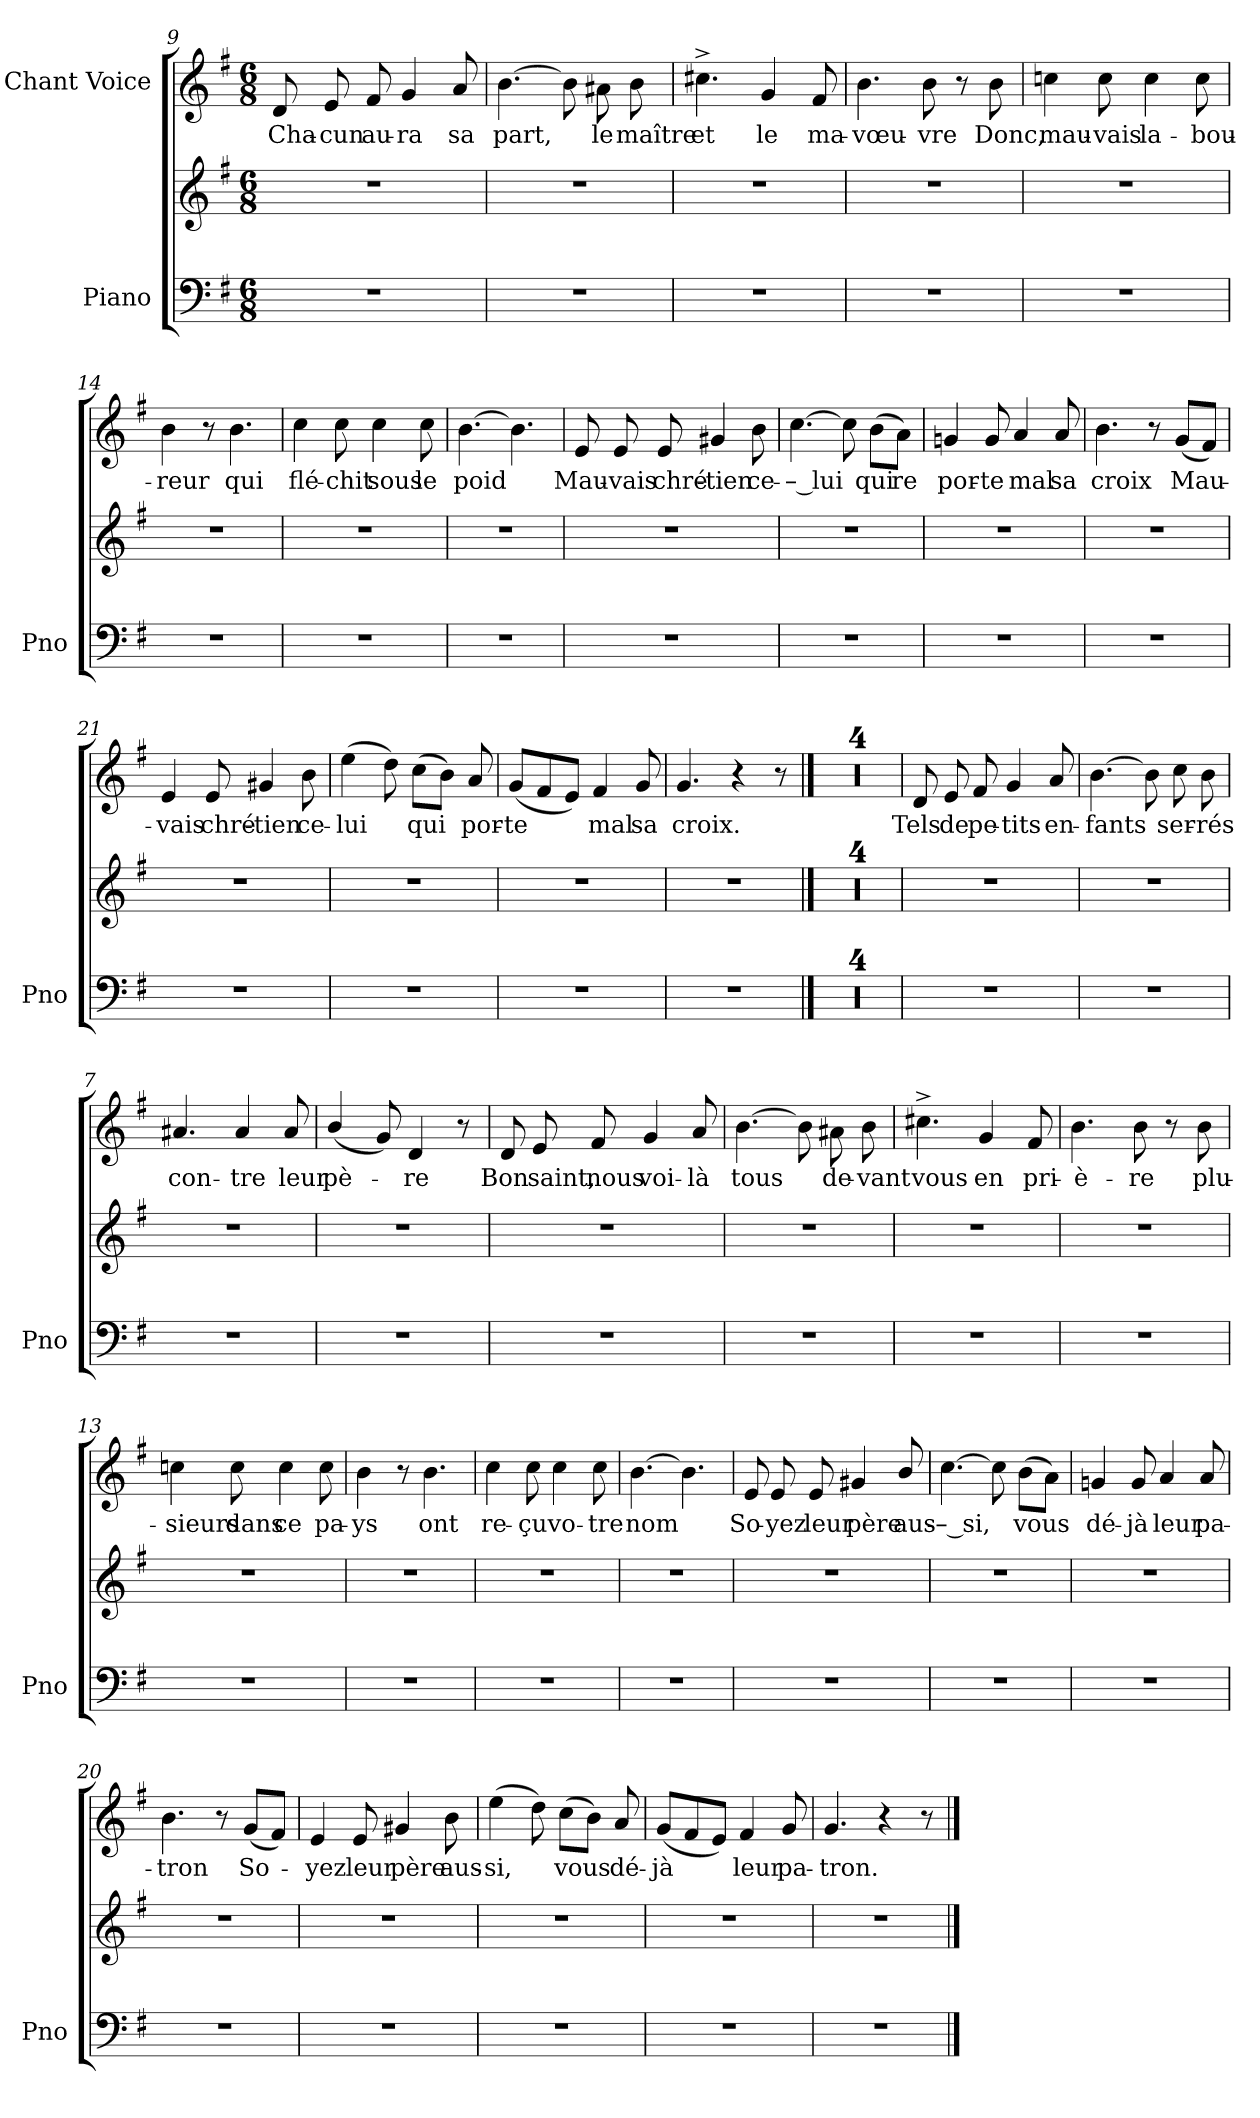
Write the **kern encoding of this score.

**kern	**kern	**kern	**text
*part2	*part2	*part1	*part1
*staff3	*staff2	*staff1	*staff1
*I"Piano	*	*I"Chant Voice	*
*I'Pno	*	*	*
*clefF4	*clefG2	*clefG2	*
*k[f#]	*k[f#]	*k[f#]	*
*M6/8	*M6/8	*M6/8	*
=9	=9	=9	=9
2.r	2.r	8d/	Cha-
.	.	8e/	-cun
.	.	8f#/	au-
.	.	4g/	-ra
.	.	8a/	sa
=10	=10	=10	=10
2.r	2.r	[4.b\	part,
.	.	8b\]	.
.	.	8a#X\	le
.	.	8b\	maître
=11	=11	=11	=11
2.r	2.r	4.cc#X^\	et
.	.	4g/	le
.	.	8f#/	ma-
=12	=12	=12	=12
2.r	2.r	4.b\	-vœu-
.	.	8b\	-vre
.	.	8r	.
.	.	8b\	Donc,
=13	=13	=13	=13
2.r	2.r	4ccn\	mau-
.	.	8cc\	-vais
.	.	4cc\	la-
.	.	8cc\	-bou-
=14	=14	=14	=14
2.r	2.r	4b\	-reur
.	.	8r	.
.	.	4.b\	qui
=15	=15	=15	=15
2.r	2.r	4cc\	flé-
.	.	8cc\	-chit
.	.	4cc\	sous
.	.	8cc\	le
=16	=16	=16	=16
2.r	2.r	[4.b\	poid
.	.	4.b\]	.
=17	=17	=17	=17
2.r	2.r	8e/	Mau-
.	.	8e/	-vais
.	.	8e/	chré-
.	.	4g#X/	-tien
.	.	8b\	ce-
=18	=18	=18	=18
2.r	2.r	[4.cc\	-– lui
.	.	8cc\]	.
.	.	(8b\L	qui
.	.	8a\J)	re
=19	=19	=19	=19
2.r	2.r	4gn/	por-
.	.	8g/	-te
.	.	4a/	mal
.	.	8a/	sa
=20	=20	=20	=20
2.r	2.r	4.b\	croix
.	.	8r	.
.	.	(8g/L	Mau-
.	.	8f#/J)	.
=21	=21	=21	=21
2.r	2.r	4e/	-vais
.	.	8e/	chré-
.	.	4g#X/	-tien
.	.	8b\	ce-
=22	=22	=22	=22
2.r	2.r	(4ee\	-lui
.	.	8dd\)	.
.	.	(8cc\L	qui
.	.	8b\J)	.
.	.	8a/	por-
=23	=23	=23	=23
2.r	2.r	(8g/L	-te
.	.	8f#/	.
.	.	8e/J)	.
.	.	4f#/	mal
.	.	8g/	sa
=24	=24	=24	=24
2.r	2.r	4.g/	croix.
.	.	4r	.
.	.	8r	.
==1	==1	==1	==1
2.r	2.r	2.r	.
=2	=2	=2	=2
2.r	2.r	2.r	.
=3	=3	=3	=3
2.r	2.r	2.r	.
=4	=4	=4	=4
2.r	2.r	2.r	.
=5	=5	=5	=5
2.r	2.r	8d/	Tels
.	.	8e/	de
.	.	8f#/	pe-
.	.	4g/	-tits
.	.	8a/	en-
=6	=6	=6	=6
2.r	2.r	[4.b\	-fants
.	.	8b\]	.
.	.	8cc\	ser-
.	.	8b\	-rés
=7	=7	=7	=7
2.r	2.r	4.a#X/	con-
.	.	4a#/	-tre
.	.	8a#/	leur
=8	=8	=8	=8
2.r	2.r	(4b/	pè-
.	.	8g/)	.
.	.	4d/	-re
.	.	8r	.
=9	=9	=9	=9
2.r	2.r	8d/	Bon
.	.	8e/	saint,
.	.	8f#/	nous
.	.	4g/	voi-
.	.	8a/	-là
=10	=10	=10	=10
2.r	2.r	[4.b\	tous
.	.	8b\]	.
.	.	8a#X\	de-
.	.	8b\	-vant
=11	=11	=11	=11
2.r	2.r	4.cc#X^\	vous
.	.	4g/	en
.	.	8f#/	pri-
=12	=12	=12	=12
2.r	2.r	4.b\	-è-
.	.	8b\	-re
.	.	8r	.
.	.	8b\	plu-
=13	=13	=13	=13
2.r	2.r	4ccn\	-sieurs
.	.	8cc\	dans
.	.	4cc\	ce
.	.	8cc\	pa-
=14	=14	=14	=14
2.r	2.r	4b\	-ys
.	.	8r	.
.	.	4.b\	ont
=15	=15	=15	=15
2.r	2.r	4cc\	re-
.	.	8cc\	-çu
.	.	4cc\	vo-
.	.	8cc\	-tre
=16	=16	=16	=16
2.r	2.r	[4.b\	nom
.	.	4.b\]	.
=17	=17	=17	=17
2.r	2.r	8e/	So-
.	.	8e/	-yez
.	.	8e/	leur
.	.	4g#X/	père
.	.	8b/	aus-
=18	=18	=18	=18
2.r	2.r	[4.cc\	-– si,
.	.	8cc\]	.
.	.	(8b\L	vous
.	.	8a\J)	.
=19	=19	=19	=19
2.r	2.r	4gn/	dé-
.	.	8g/	-jà
.	.	4a/	leur
.	.	8a/	pa-
=20	=20	=20	=20
2.r	2.r	4.b\	-tron
.	.	8r	.
.	.	(8g/L	So-
.	.	8f#/J)	.
=21	=21	=21	=21
2.r	2.r	4e/	-yez
.	.	8e/	leur
.	.	4g#X/	père
.	.	8b\	aus-
=22	=22	=22	=22
2.r	2.r	(4ee\	-si,
.	.	8dd\)	.
.	.	(8cc\L	vous
.	.	8b\J)	.
.	.	8a/	dé-
=23	=23	=23	=23
2.r	2.r	(8g/L	-jà
.	.	8f#/	.
.	.	8e/J)	.
.	.	4f#/	leur
.	.	8g/	pa-
=24	=24	=24	=24
2.r	2.r	4.g/	-tron.
.	.	4r	.
.	.	8r	.
==	==	==	==
*-	*-	*-	*-
